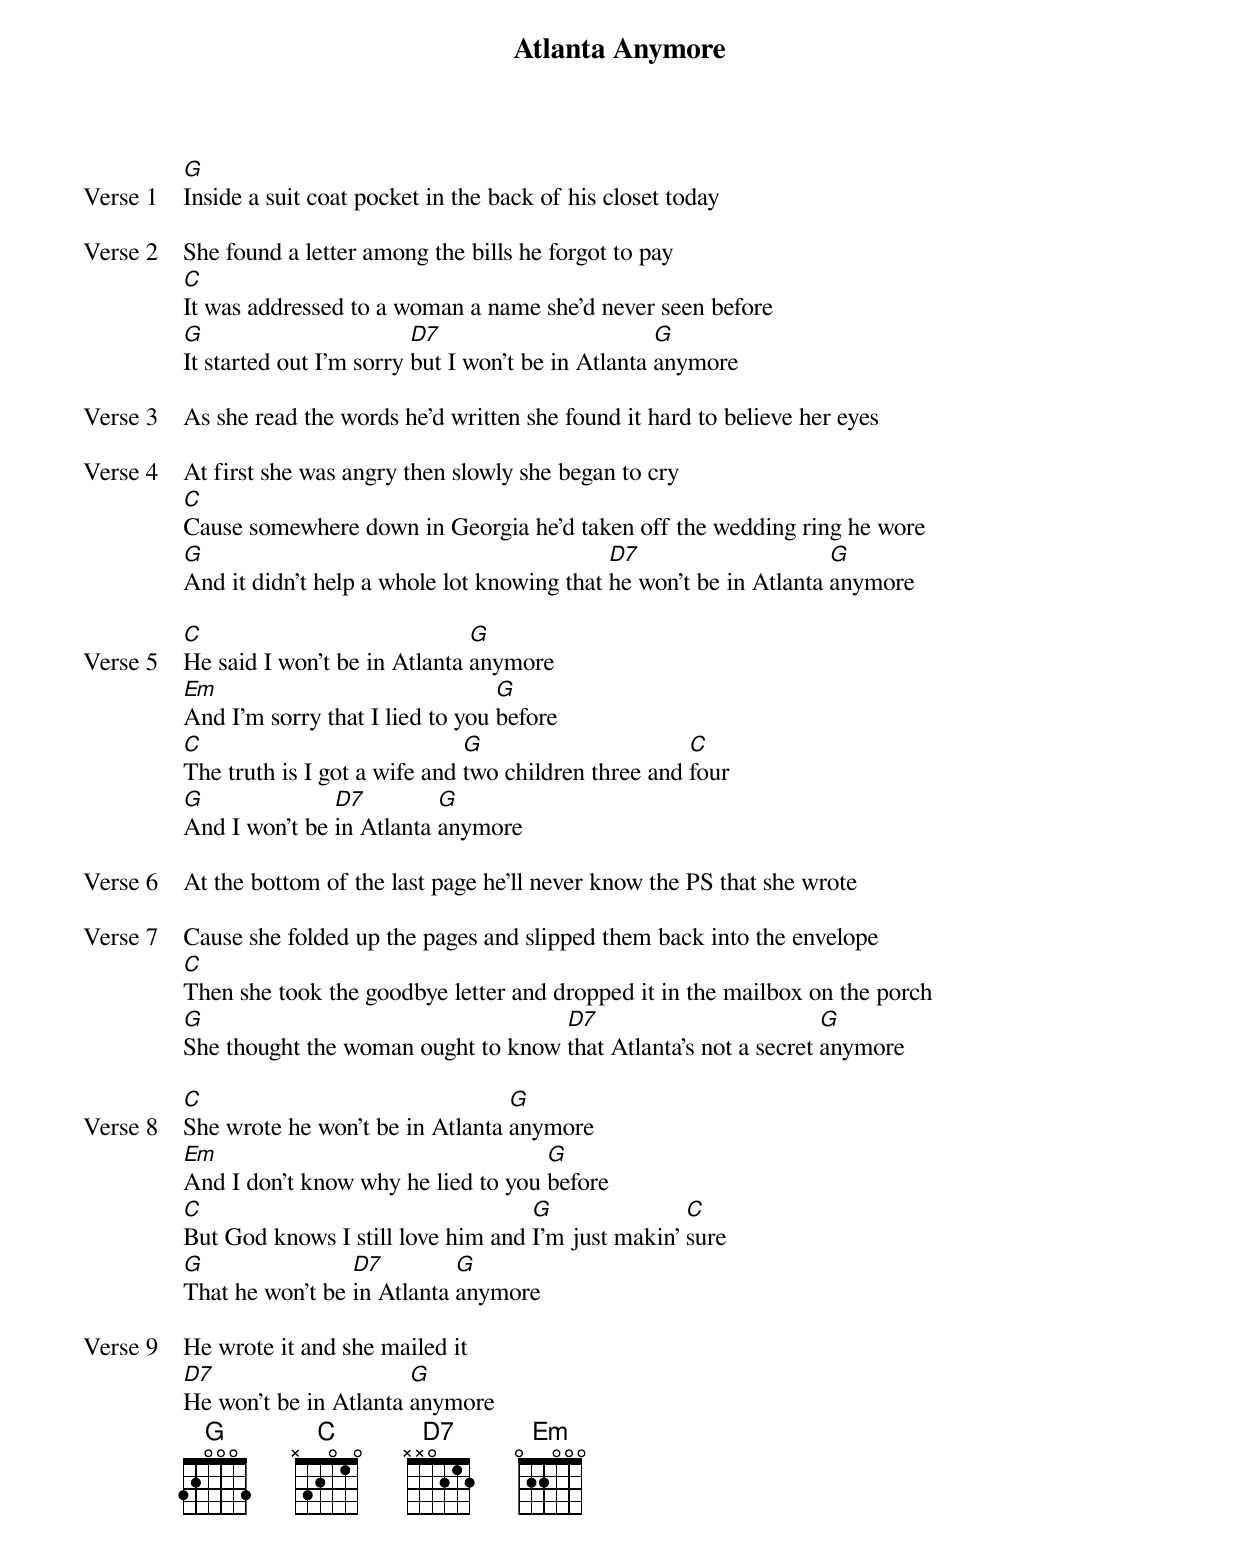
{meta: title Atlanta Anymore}
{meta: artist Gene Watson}
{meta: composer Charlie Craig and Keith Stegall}

{start_of_verse: Verse 1}
[G]Inside a suit coat pocket in the back of his closet today
{end_of_verse}

{start_of_verse: Verse 2}
She found a letter among the bills he forgot to pay
[C]It was addressed to a woman a name she'd never seen before
[G]It started out I'm sorry [D7]but I won't be in Atlanta [G]anymore
{end_of_verse}

{start_of_verse: Verse 3}
As she read the words he'd written she found it hard to believe her eyes
{end_of_verse}

{start_of_verse: Verse 4}
At first she was angry then slowly she began to cry
[C]Cause somewhere down in Georgia he'd taken off the wedding ring he wore
[G]And it didn't help a whole lot knowing that [D7]he won't be in Atlanta [G]anymore
{end_of_verse}

{start_of_verse: Verse 5}
[C]He said I won't be in Atlanta [G]anymore
[Em]And I'm sorry that I lied to you [G]before
[C]The truth is I got a wife and [G]two children three and [C]four
[G]And I won't be [D7]in Atlanta [G]anymore
{end_of_verse}

{start_of_verse: Verse 6}
At the bottom of the last page he'll never know the PS that she wrote
{end_of_verse}

{start_of_verse: Verse 7}
Cause she folded up the pages and slipped them back into the envelope
[C]Then she took the goodbye letter and dropped it in the mailbox on the porch
[G]She thought the woman ought to know [D7]that Atlanta's not a secret [G]anymore
{end_of_verse}

{start_of_verse: Verse 8}
[C]She wrote he won't be in Atlanta [G]anymore
[Em]And I don't know why he lied to you [G]before
[C]But God knows I still love him and [G]I'm just makin' [C]sure
[G]That he won't be [D7]in Atlanta [G]anymore
{end_of_verse}

{start_of_verse: Verse 9}
He wrote it and she mailed it
[D7]He won't be in Atlanta [G]anymore
{end_of_verse}
